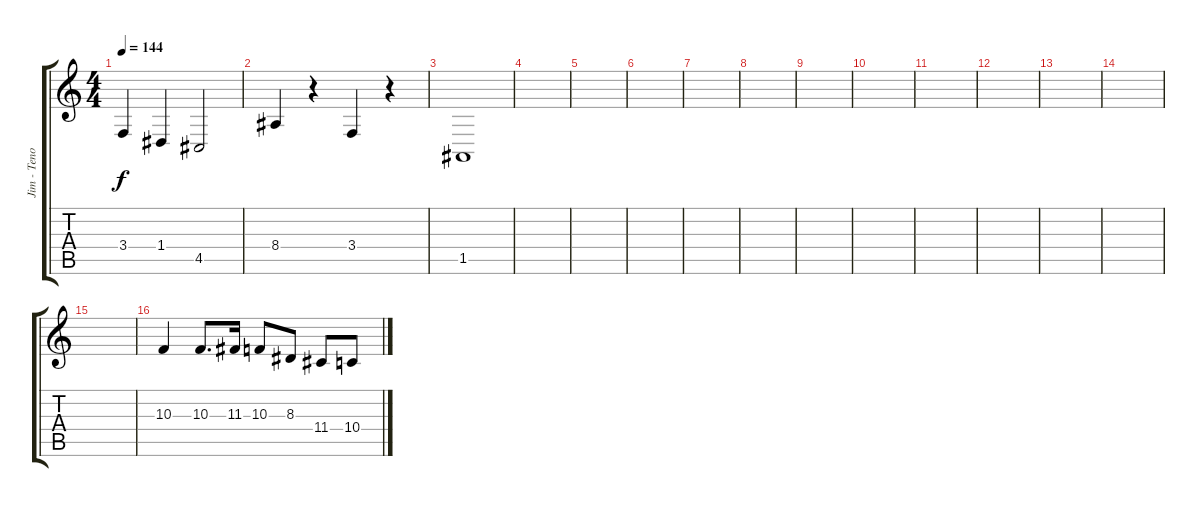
\track ("Jim - Tenor Sax" "Jim - Teno") {instrument tenorsax}
\staff {score tabs}
\tuning (E4 B3 G3 D3 A2 E2) {hide}
\ts (4 4)
\tempo 144
\clef g2
\ks c
3.4.4{dy f} 1.4.4 4.5.2 |
8.4.4 r.4 3.4.4 r.4 |
1.5.1 |
|
|
|
|
|
|
|
|
|
|
|
|
10.3.4 10.3.8{d} 11.3.16 10.3.8 8.3.8 11.4.8 10.4.8
